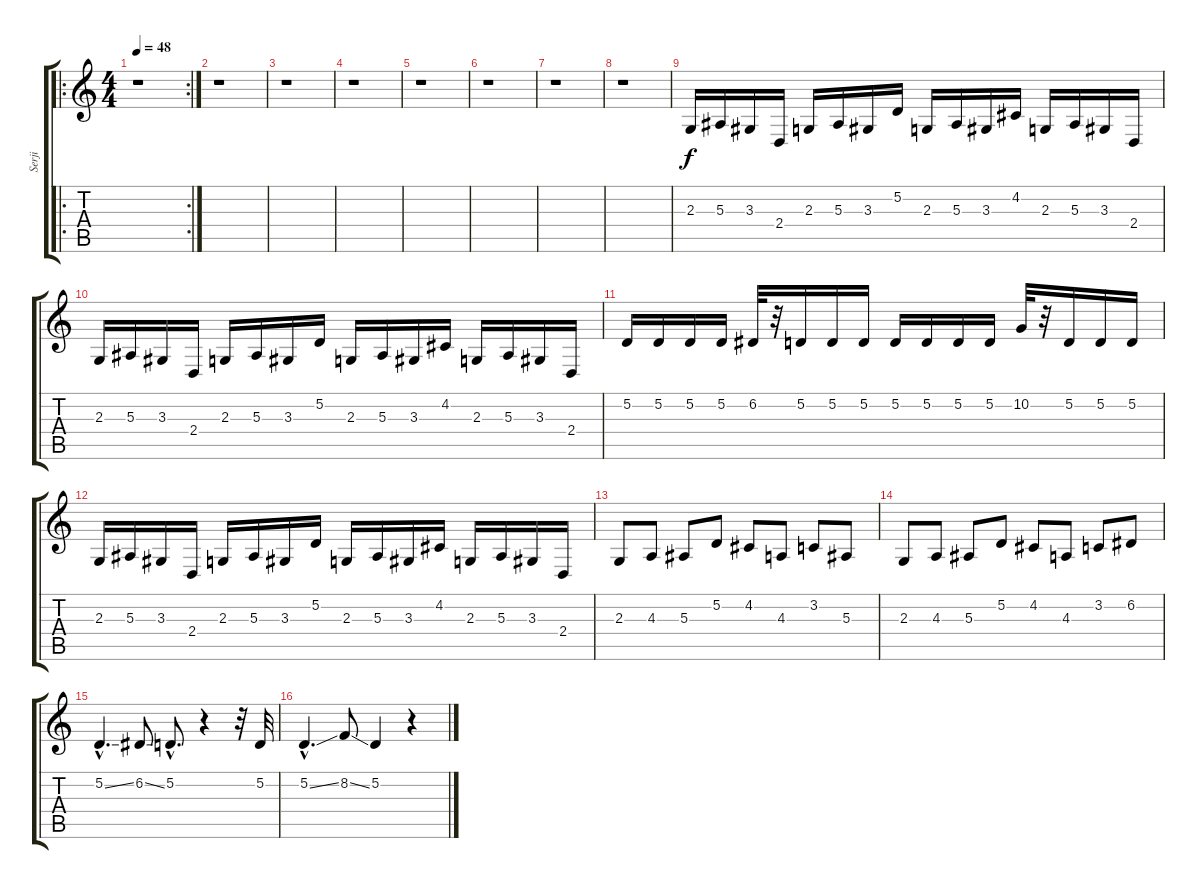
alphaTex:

\track ("Serji" "Serji") {instrument englishhorn}
\staff {score tabs}
\tuning (D4 A3 F3 C3 G2 C2) {hide}
\ro
\rc 2
\ts (4 4)
\tempo 48
\clef g2
\ks c
r.1{dy f instrument englishhorn} |
r.1 |
r.1 |
r.1 |
r.1 |
r.1 |
r.1 |
r.1 |
2.3.16 5.3.16 3.3.16 2.4.16 2.3.16 5.3.16 3.3.16 5.2.16 2.3.16 5.3.16 3.3.16 4.2.16 2.3.16 5.3.16 3.3.16 2.4.16 |
2.3.16 5.3.16 3.3.16 2.4.16 2.3.16 5.3.16 3.3.16 5.2.16 2.3.16 5.3.16 3.3.16 4.2.16 2.3.16 5.3.16 3.3.16 2.4.16 |
5.2.16 5.2.16 5.2.16 5.2.16 6.2.32 r.32 5.2.16 5.2.16 5.2.16 5.2.16 5.2.16 5.2.16 5.2.16 10.2.32 r.32 5.2.16 5.2.16 5.2.16 |
2.3.16 5.3.16 3.3.16 2.4.16 2.3.16 5.3.16 3.3.16 5.2.16 2.3.16 5.3.16 3.3.16 4.2.16 2.3.16 5.3.16 3.3.16 2.4.16 |
2.3.8 4.3.8 5.3.8 5.2.8 4.2.8 4.3.8 3.2.8 5.3.8 |
2.3.8 4.3.8 5.3.8 5.2.8 4.2.8 4.3.8 3.2.8 6.2.8 |
5.2{ss hac}.4{d} 6.2{ss}.8 5.2{hac}.8{d} r.4 r.32 5.2.32 |
5.2{ss hac}.4{d} 8.2{ss}.8 5.2.4 r.4
